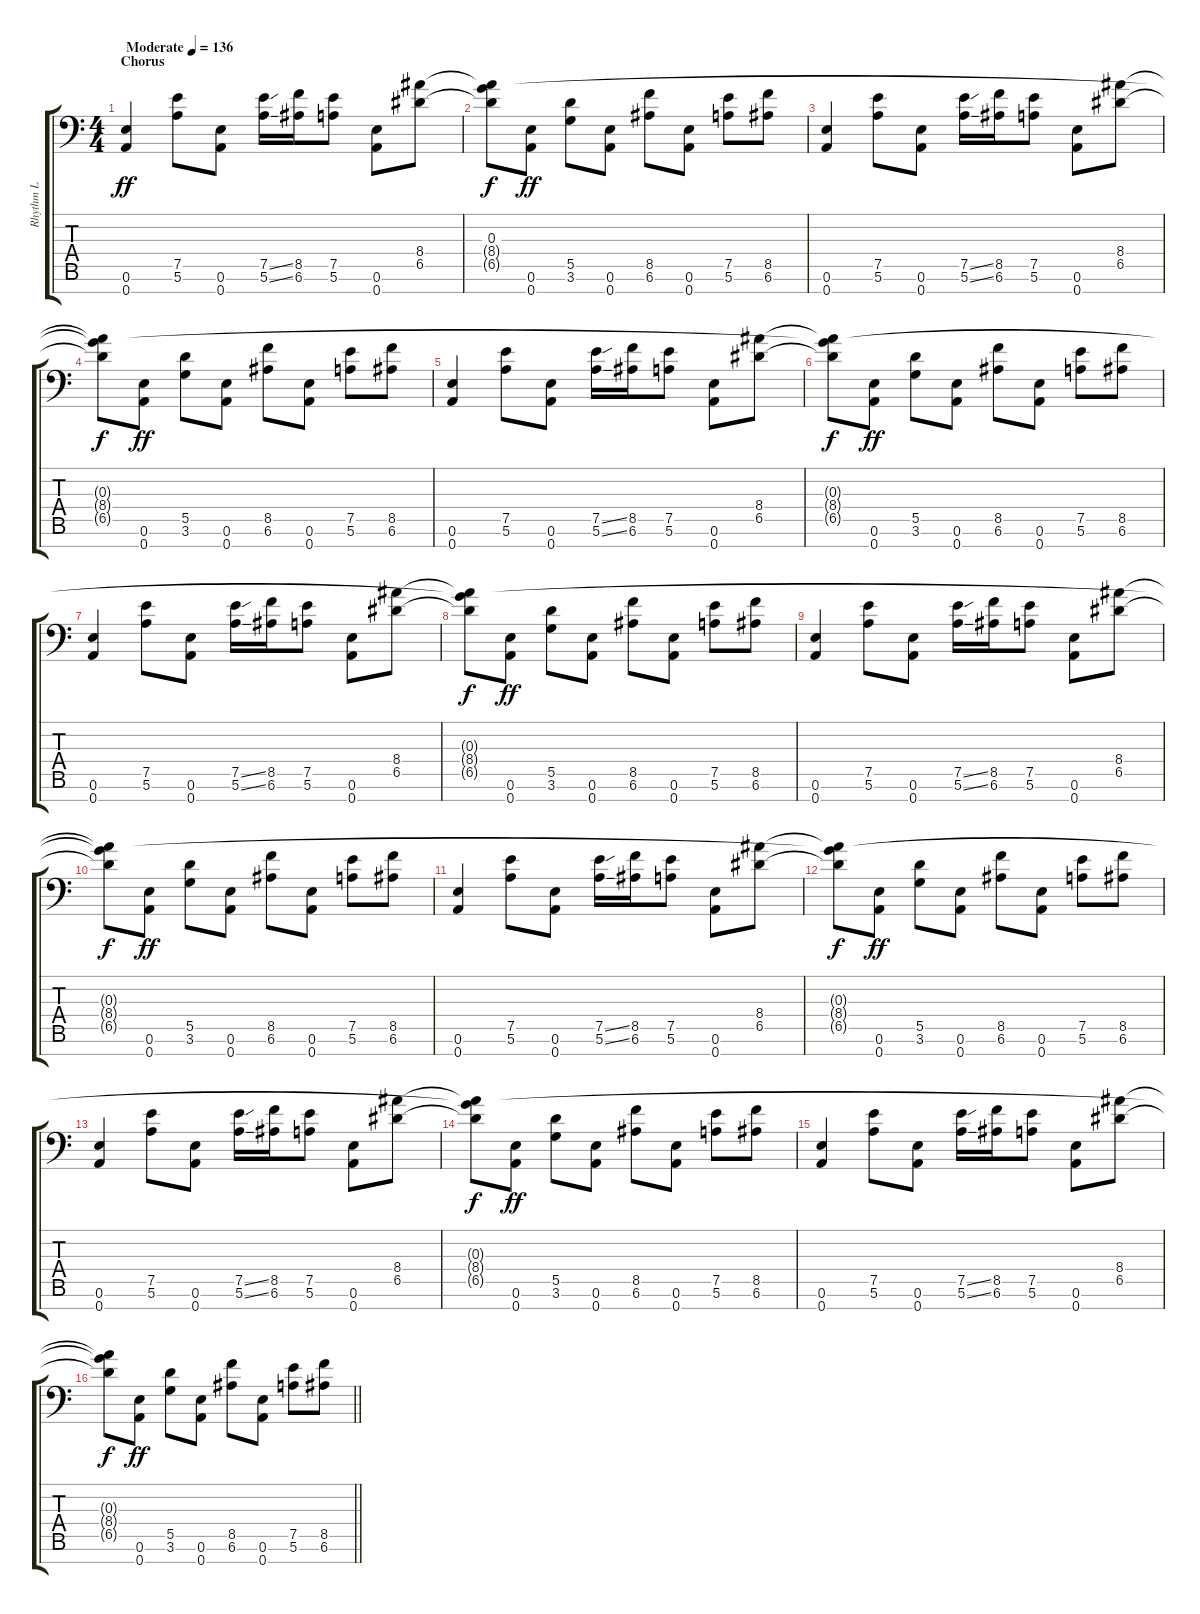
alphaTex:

\track ("Rhythm L" "Rhythm L") {instrument distortionguitar}
\staff {score tabs}
\tuning (E4 B3 G3 D3 A2 E2 A1) {hide}
\ts (4 4)
\section ("" "Chorus")
\tempo (136 "Moderate")
\clef f4
\ks c
(0.6 0.7).4{dy ff instrument distortionguitar} (7.5 5.6).8 (0.6 0.7).8 (7.5{ss} 5.6{ss}).16 (8.5 6.6).16 (7.5 5.6).8 (0.6 0.7).8 (8.4 6.5).8 |
(0.3 8.4{t} 6.5{t}).8{dy f} (0.6 0.7).8{dy ff} (5.5 3.6).8 (0.6 0.7).8 (8.5 6.6).8 (0.6 0.7).8 (7.5 5.6).8 (8.5 6.6).8 |
(0.6 0.7).4 (7.5 5.6).8 (0.6 0.7).8 (7.5{ss} 5.6{ss}).16 (8.5 6.6).16 (7.5 5.6).8 (0.6 0.7).8 (8.4 6.5).8 |
(0.3{t} 8.4{t} 6.5{t}).8{dy f} (0.6 0.7).8{dy ff} (5.5 3.6).8 (0.6 0.7).8 (8.5 6.6).8 (0.6 0.7).8 (7.5 5.6).8 (8.5 6.6).8 |
(0.6 0.7).4 (7.5 5.6).8 (0.6 0.7).8 (7.5{ss} 5.6{ss}).16 (8.5 6.6).16 (7.5 5.6).8 (0.6 0.7).8 (8.4 6.5).8 |
(0.3{t} 8.4{t} 6.5{t}).8{dy f} (0.6 0.7).8{dy ff} (5.5 3.6).8 (0.6 0.7).8 (8.5 6.6).8 (0.6 0.7).8 (7.5 5.6).8 (8.5 6.6).8 |
(0.6 0.7).4 (7.5 5.6).8 (0.6 0.7).8 (7.5{ss} 5.6{ss}).16 (8.5 6.6).16 (7.5 5.6).8 (0.6 0.7).8 (8.4 6.5).8 |
(0.3{t} 8.4{t} 6.5{t}).8{dy f} (0.6 0.7).8{dy ff} (5.5 3.6).8 (0.6 0.7).8 (8.5 6.6).8 (0.6 0.7).8 (7.5 5.6).8 (8.5 6.6).8 |
(0.6 0.7).4 (7.5 5.6).8 (0.6 0.7).8 (7.5{ss} 5.6{ss}).16 (8.5 6.6).16 (7.5 5.6).8 (0.6 0.7).8 (8.4 6.5).8 |
(0.3{t} 8.4{t} 6.5{t}).8{dy f} (0.6 0.7).8{dy ff} (5.5 3.6).8 (0.6 0.7).8 (8.5 6.6).8 (0.6 0.7).8 (7.5 5.6).8 (8.5 6.6).8 |
(0.6 0.7).4 (7.5 5.6).8 (0.6 0.7).8 (7.5{ss} 5.6{ss}).16 (8.5 6.6).16 (7.5 5.6).8 (0.6 0.7).8 (8.4 6.5).8 |
(0.3{t} 8.4{t} 6.5{t}).8{dy f} (0.6 0.7).8{dy ff} (5.5 3.6).8 (0.6 0.7).8 (8.5 6.6).8 (0.6 0.7).8 (7.5 5.6).8 (8.5 6.6).8 |
(0.6 0.7).4 (7.5 5.6).8 (0.6 0.7).8 (7.5{ss} 5.6{ss}).16 (8.5 6.6).16 (7.5 5.6).8 (0.6 0.7).8 (8.4 6.5).8 |
(0.3{t} 8.4{t} 6.5{t}).8{dy f} (0.6 0.7).8{dy ff} (5.5 3.6).8 (0.6 0.7).8 (8.5 6.6).8 (0.6 0.7).8 (7.5 5.6).8 (8.5 6.6).8 |
(0.6 0.7).4 (7.5 5.6).8 (0.6 0.7).8 (7.5{ss} 5.6{ss}).16 (8.5 6.6).16 (7.5 5.6).8 (0.6 0.7).8 (8.4 6.5).8 |
\barLineRight lightlight
(0.3{t} 8.4{t} 6.5{t}).8{dy f} (0.6 0.7).8{dy ff} (5.5 3.6).8 (0.6 0.7).8 (8.5 6.6).8 (0.6 0.7).8 (7.5 5.6).8 (8.5 6.6).8
